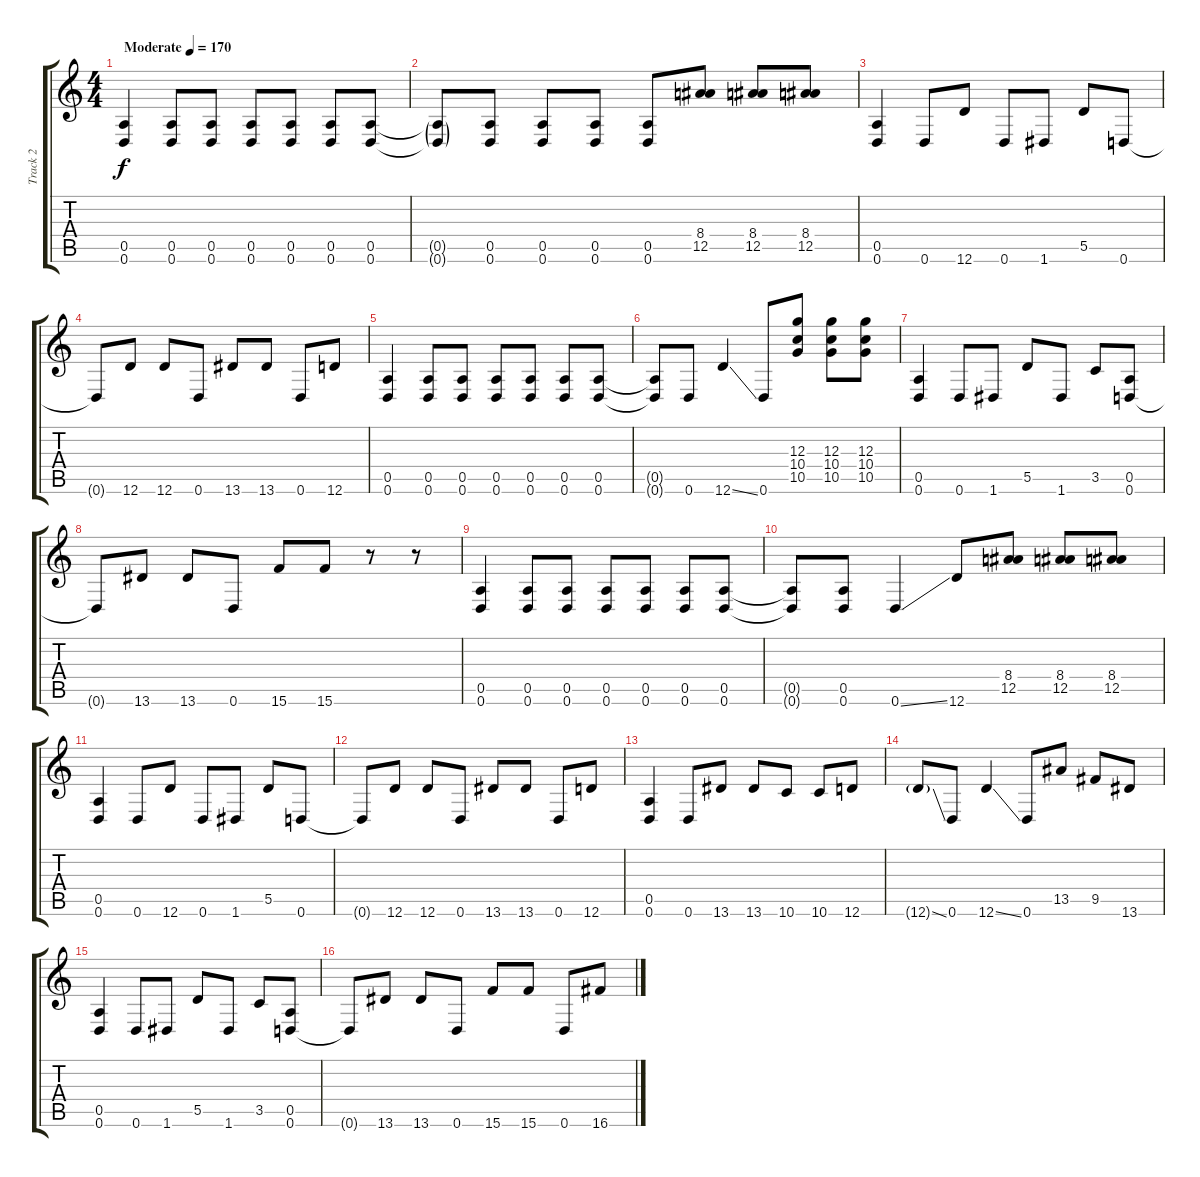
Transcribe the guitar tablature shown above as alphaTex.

\track ("Track 2" "Track 2") {instrument distortionguitar}
\staff {score tabs}
\tuning (E4 B3 G3 D3 A2 D2) {hide}
\ts (4 4)
\tempo (170 "Moderate")
\clef g2
\ks c
(0.5 0.6).4{dy f instrument distortionguitar} (0.5 0.6).8 (0.5 0.6).8 (0.5 0.6).8 (0.5 0.6).8 (0.5 0.6).8 (0.5 0.6).8 |
(0.5{g t} 0.6{g t}).8 (0.5 0.6).8 (0.5 0.6).8 (0.5 0.6).8 (0.5 0.6).8 (8.4 12.5).8 (8.4 12.5).8 (8.4 12.5).8 |
(0.5 0.6).4 0.6.8 12.6.8 0.6.8 1.6.8 5.5.8 0.6.8 |
0.6{t}.8 12.6.8 12.6.8 0.6.8 13.6.8 13.6.8 0.6.8 12.6.8 |
(0.5 0.6).4 (0.5 0.6).8 (0.5 0.6).8 (0.5 0.6).8 (0.5 0.6).8 (0.5 0.6).8 (0.5 0.6).8 |
(0.5{t} 0.6{t}).8 0.6.8 12.6{ss}.4 0.6.8 (12.3 10.4 10.5).8 (12.3 10.4 10.5).8 (12.3 10.4 10.5).8 |
(0.5 0.6).4 0.6.8 1.6.8 5.5.8 1.6.8 3.5.8 (0.5 0.6).8 |
0.6{t}.8 13.6.8 13.6.8 0.6.8 15.6.8 15.6.8 r.8 r.8 |
(0.5 0.6).4 (0.5 0.6).8 (0.5 0.6).8 (0.5 0.6).8 (0.5 0.6).8 (0.5 0.6).8 (0.5 0.6).8 |
(0.5{t} 0.6{t}).8 (0.5 0.6).8 0.6{ss}.4 12.6.8 (8.4 12.5).8 (8.4 12.5).8 (8.4 12.5).8 |
(0.5 0.6).4 0.6.8 12.6.8 0.6.8 1.6.8 5.5.8 0.6.8 |
0.6{t}.8 12.6.8 12.6.8 0.6.8 13.6.8 13.6.8 0.6.8 12.6.8 |
(0.5 0.6).4 0.6.8 13.6.8 13.6.8 10.6.8 10.6.8 12.6.8 |
12.6{ss g}.8 0.6.8 12.6{ss}.4 0.6.8 13.5.8 9.5.8 13.6.8 |
(0.5 0.6).4 0.6.8 1.6.8 5.5.8 1.6.8 3.5.8 (0.5 0.6).8 |
0.6{t}.8 13.6.8 13.6.8 0.6.8 15.6.8 15.6.8 0.6.8 16.6.8
